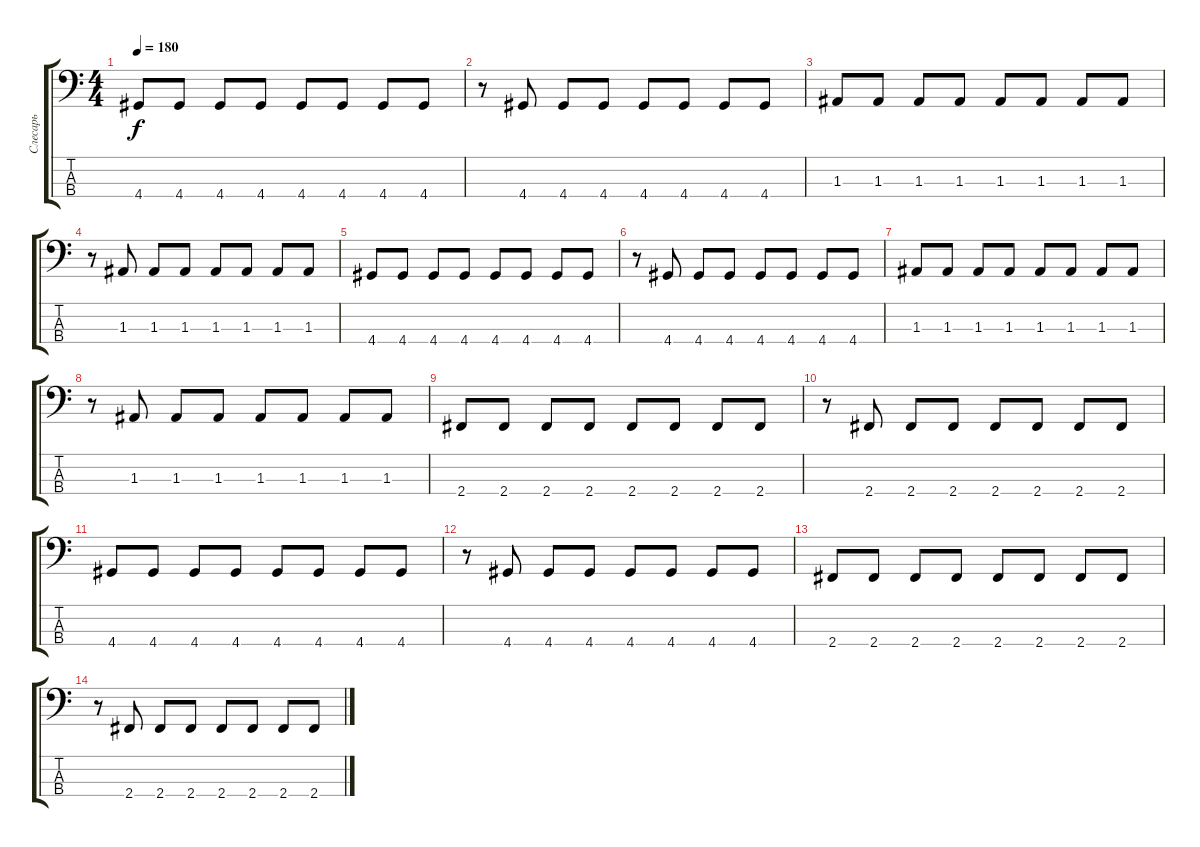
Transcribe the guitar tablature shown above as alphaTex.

\track ("Слесарь" "Слесарь") {instrument electricbassfinger}
\staff {score tabs}
\tuning (G2 D2 A1 E1) {hide}
\ts (4 4)
\tempo 180
\clef f4
\ks c
4.4.8{dy f} 4.4.8 4.4.8 4.4.8 4.4.8 4.4.8 4.4.8 4.4.8 |
r.8 4.4.8 4.4.8 4.4.8 4.4.8 4.4.8 4.4.8 4.4.8 |
1.3.8 1.3.8 1.3.8 1.3.8 1.3.8 1.3.8 1.3.8 1.3.8 |
r.8 1.3.8 1.3.8 1.3.8 1.3.8 1.3.8 1.3.8 1.3.8 |
4.4.8 4.4.8 4.4.8 4.4.8 4.4.8 4.4.8 4.4.8 4.4.8 |
r.8 4.4.8 4.4.8 4.4.8 4.4.8 4.4.8 4.4.8 4.4.8 |
1.3.8 1.3.8 1.3.8 1.3.8 1.3.8 1.3.8 1.3.8 1.3.8 |
r.8 1.3.8 1.3.8 1.3.8 1.3.8 1.3.8 1.3.8 1.3.8 |
2.4.8 2.4.8 2.4.8 2.4.8 2.4.8 2.4.8 2.4.8 2.4.8 |
r.8 2.4.8 2.4.8 2.4.8 2.4.8 2.4.8 2.4.8 2.4.8 |
4.4.8 4.4.8 4.4.8 4.4.8 4.4.8 4.4.8 4.4.8 4.4.8 |
r.8 4.4.8 4.4.8 4.4.8 4.4.8 4.4.8 4.4.8 4.4.8 |
2.4.8 2.4.8 2.4.8 2.4.8 2.4.8 2.4.8 2.4.8 2.4.8 |
r.8 2.4.8 2.4.8 2.4.8 2.4.8 2.4.8 2.4.8 2.4.8
